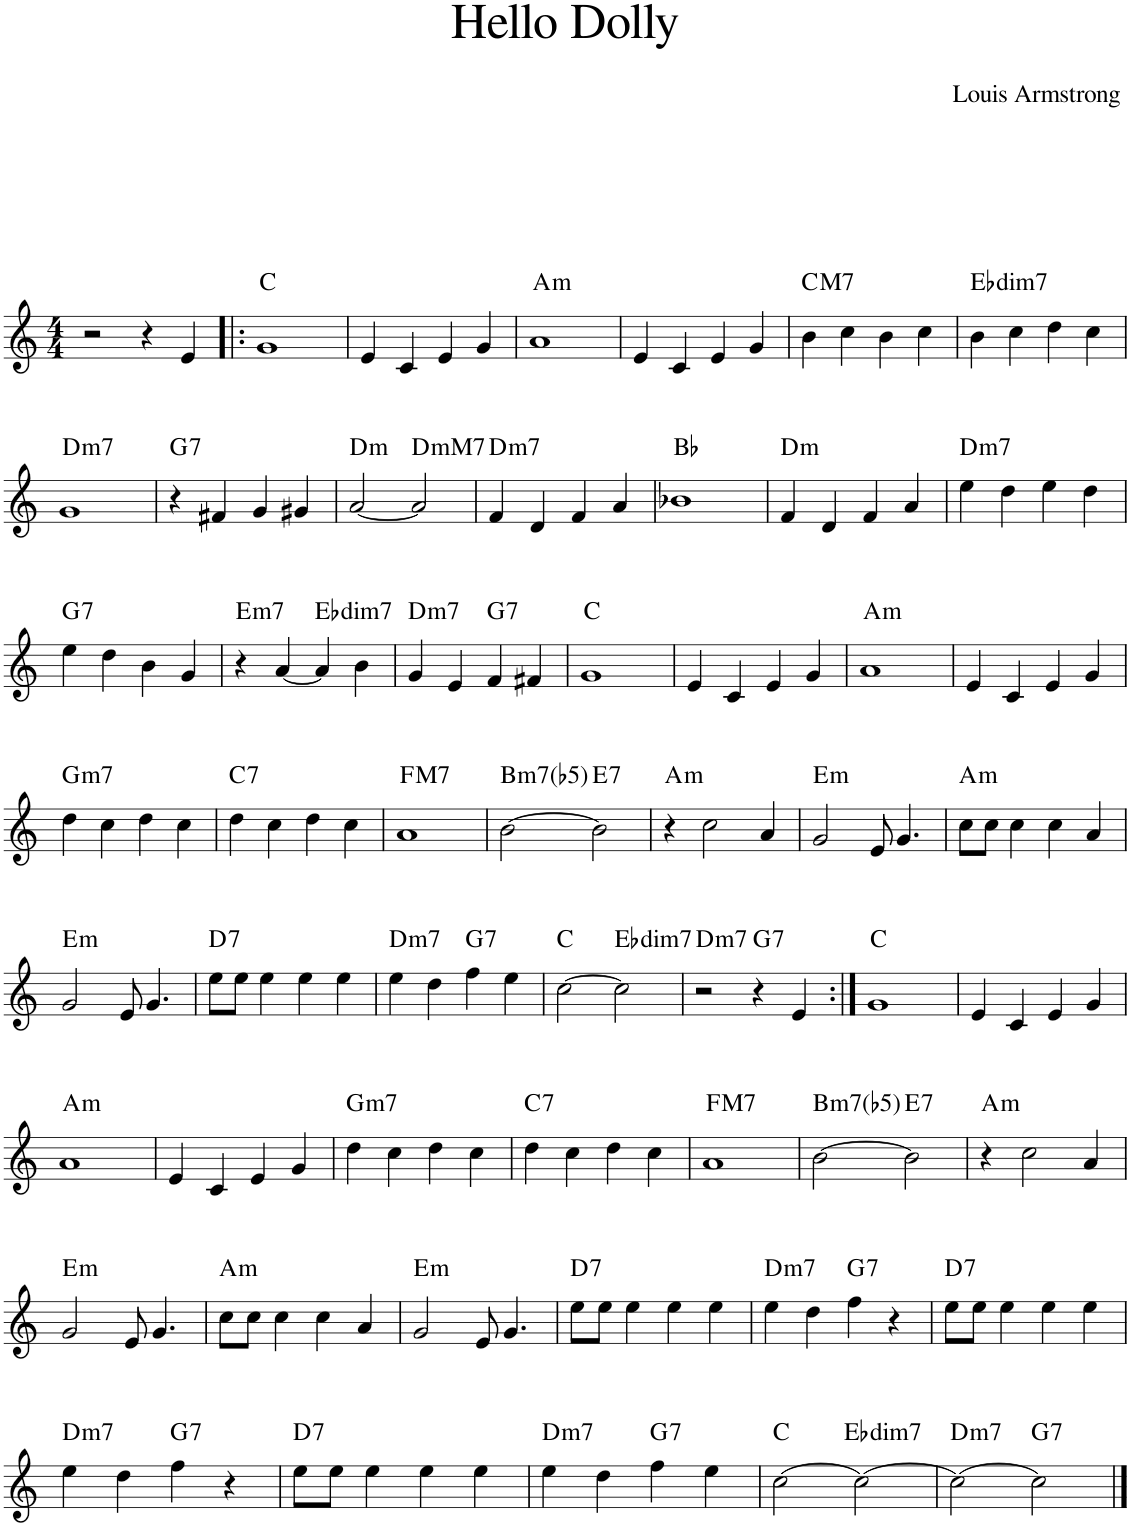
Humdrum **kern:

**kern	**harte
*part1	*part1
*staff1	*
*I"Piano	*
*I'Pno.	*
*clefG2	*
*k[]	*
*M4/4	*
=1	=1
2r	.
4r	.
4e/	.
=2!|:	=2!|:
1g	C:maj
=3	=3
4e/	.
4c/	.
4e/	.
4g/	.
=4	=4
!	!LO:H:kt=m
1a	A:min
=5	=5
4e/	.
4c/	.
4e/	.
4g/	.
=6	=6
!	!LO:H:kt=M7
4b\	C:maj7
4cc\	.
4b\	.
4cc\	.
=7	=7
!	!LO:H:kt=dim7
4b\	Eb:dim7
4cc\	.
4dd\	.
4cc\	.
!!LO:LB:g=z
=8	=8
!	!LO:H:kt=m7
1g	D:min7
=9	=9
!	!LO:H:kt=7
4r	G:7
4f#X/	.
4g/	.
4g#X/	.
=10	=10
!	!LO:H:kt=m
[2a/	D:min
!	!LO:H:kt=mM7
2a/]	D:minmaj7
=11	=11
!	!LO:H:kt=m7
4f/	D:min7
4d/	.
4f/	.
4a/	.
=12	=12
1b-X	Bb:maj
=13	=13
!	!LO:H:kt=m
4f/	D:min
4d/	.
4f/	.
4a/	.
=14	=14
!	!LO:H:kt=m7
4ee\	D:min7
4dd\	.
4ee\	.
4dd\	.
!!LO:LB:g=z
=15	=15
!	!LO:H:kt=7
4ee\	G:7
4dd\	.
4b\	.
4g/	.
=16	=16
!	!LO:H:kt=m7
4r	E:min7
[4a/	.
!	!LO:H:kt=dim7
4a/]	Eb:dim7
4b\	.
=17	=17
!	!LO:H:kt=m7
4g/	D:min7
4e/	.
!	!LO:H:kt=7
4f/	G:7
4f#X/	.
=18	=18
1g	C:maj
=19	=19
4e/	.
4c/	.
4e/	.
4g/	.
=20	=20
!	!LO:H:kt=m
1a	A:min
=21	=21
4e/	.
4c/	.
4e/	.
4g/	.
!!LO:LB:g=z
=22	=22
!	!LO:H:kt=m7
4dd\	G:min7
4cc\	.
4dd\	.
4cc\	.
=23	=23
!	!LO:H:kt=7
4dd\	C:7
4cc\	.
4dd\	.
4cc\	.
=24	=24
!	!LO:H:kt=M7
1a	F:maj7
=25	=25
!	!LO:H:kt=m7(b5)
[2b\	B:hdim7
!	!LO:H:kt=7
2b\]	E:7
=26	=26
!	!LO:H:kt=m
4r	A:min
2cc\	.
4a/	.
=27	=27
!	!LO:H:kt=m
2g/	E:min
8e/	.
4.g/	.
=28	=28
!	!LO:H:kt=m
8cc\L	A:min
8cc\J	.
4cc\	.
4cc\	.
4a/	.
!!LO:LB:g=z
=29	=29
!	!LO:H:kt=m
2g/	E:min
8e/	.
4.g/	.
=30	=30
!	!LO:H:kt=7
8ee\L	D:7
8ee\J	.
4ee\	.
4ee\	.
4ee\	.
=31	=31
!	!LO:H:kt=m7
4ee\	D:min7
4dd\	.
!	!LO:H:kt=7
4ff\	G:7
4ee\	.
=32	=32
[2cc\	C:maj
!	!LO:H:kt=dim7
2cc\]	Eb:dim7
=33	=33
!	!LO:H:kt=m7
2r	D:min7
!	!LO:H:kt=7
4r	G:7
4e/	.
=34:|!	=34:|!
1g	C:maj
=35	=35
4e/	.
4c/	.
4e/	.
4g/	.
!!LO:LB:g=z
=36	=36
!	!LO:H:kt=m
1a	A:min
=37	=37
4e/	.
4c/	.
4e/	.
4g/	.
=38	=38
!	!LO:H:kt=m7
4dd\	G:min7
4cc\	.
4dd\	.
4cc\	.
=39	=39
!	!LO:H:kt=7
4dd\	C:7
4cc\	.
4dd\	.
4cc\	.
=40	=40
!	!LO:H:kt=M7
1a	F:maj7
=41	=41
!	!LO:H:kt=m7(b5)
[2b\	B:hdim7
!	!LO:H:kt=7
2b\]	E:7
=42	=42
!	!LO:H:kt=m
4r	A:min
2cc\	.
4a/	.
!!LO:LB:g=z
=43	=43
!	!LO:H:kt=m
2g/	E:min
8e/	.
4.g/	.
=44	=44
!	!LO:H:kt=m
8cc\L	A:min
8cc\J	.
4cc\	.
4cc\	.
4a/	.
=45	=45
!	!LO:H:kt=m
2g/	E:min
8e/	.
4.g/	.
=46	=46
!	!LO:H:kt=7
8ee\L	D:7
8ee\J	.
4ee\	.
4ee\	.
4ee\	.
=47	=47
!	!LO:H:kt=m7
4ee\	D:min7
4dd\	.
!	!LO:H:kt=7
4ff\	G:7
4r	.
=48	=48
!	!LO:H:kt=7
8ee\L	D:7
8ee\J	.
4ee\	.
4ee\	.
4ee\	.
!!LO:LB:g=z
=49	=49
!	!LO:H:kt=m7
4ee\	D:min7
4dd\	.
!	!LO:H:kt=7
4ff\	G:7
4r	.
=50	=50
!	!LO:H:kt=7
8ee\L	D:7
8ee\J	.
4ee\	.
4ee\	.
4ee\	.
=51	=51
!	!LO:H:kt=m7
4ee\	D:min7
4dd\	.
!	!LO:H:kt=7
4ff\	G:7
4ee\	.
=52	=52
[2cc\	C:maj
!	!LO:H:kt=dim7
2cc\_	Eb:dim7
=53	=53
!	!LO:H:kt=m7
2cc\_	D:min7
!	!LO:H:kt=7
2cc\]	G:7
==	==
*-	*-
